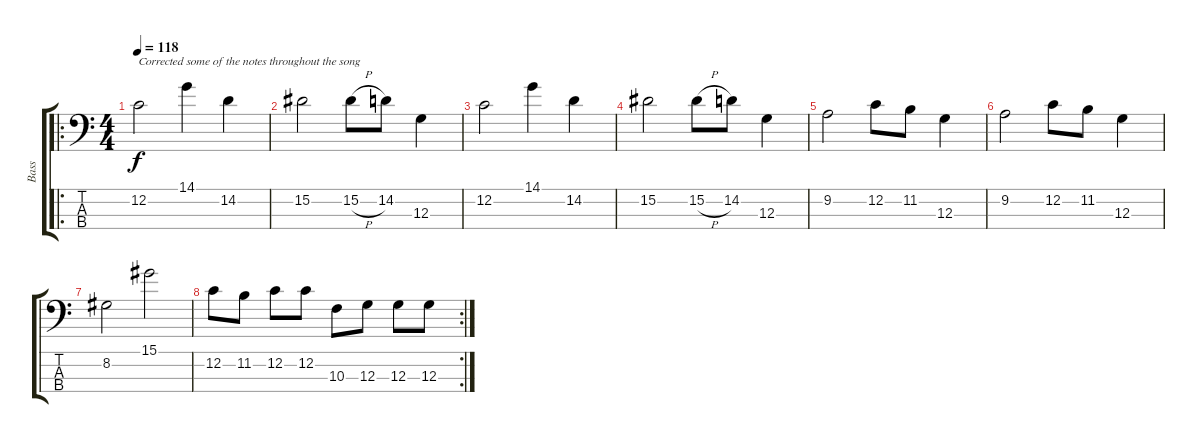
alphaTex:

\track ("Bass" "Bass") {instrument electricbassfinger}
\staff {score tabs}
\tuning (F2 C2 G1 C1) {hide}
\ro
\ts (4 4)
\tempo 118
\clef f4
\ks c
12.2.2{txt "Corrected some of the notes throughout the song" dy f} 14.1.4 14.2.4 |
15.2.2 15.2{h}.8 14.2.8 12.3.4 |
12.2.2 14.1.4 14.2.4 |
15.2.2 15.2{h}.8 14.2.8 12.3.4 |
9.2.2 12.2.8 11.2.8 12.3.4 |
9.2.2 12.2.8 11.2.8 12.3.4 |
8.2.2 15.1.2 |
\rc 2
12.2.8 11.2.8 12.2.8 12.2.8 10.3.8 12.3.8 12.3.8 12.3.8
